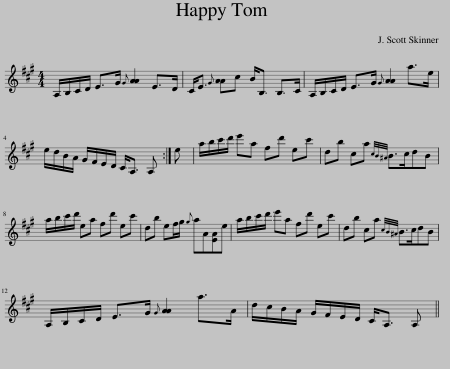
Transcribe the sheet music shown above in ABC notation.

X:1
L:1/8
M:4/4
I:linebreak $
K:A
V:1 treble
V:1
 A,/B,/C/D/ E>G{G} [AA]2 E>D | C<E{G} [AA]c B<B, B,>C | A,/B,/C/D/ E>G{G} [AA]2 a>e |$ e/d/B/A/ G/F/E/D/ C<A, A, :| e | %5
 a/b/c'/d'/ e'a fd' ec' | db ca{cB^A} B>cdB |$ a/b/c'/d'/ ea fd' ec' | db ef/g/{g} aA[EA]e | a/b/c'/d'/ e'a fd' ec' | %10
 db ca{cB^A} B>cdB |$ A,/B,/C/D/ E>G{G} [AA]2 a>A | d/c/B/A/ G/F/E/D/ C<A, A, || %13
